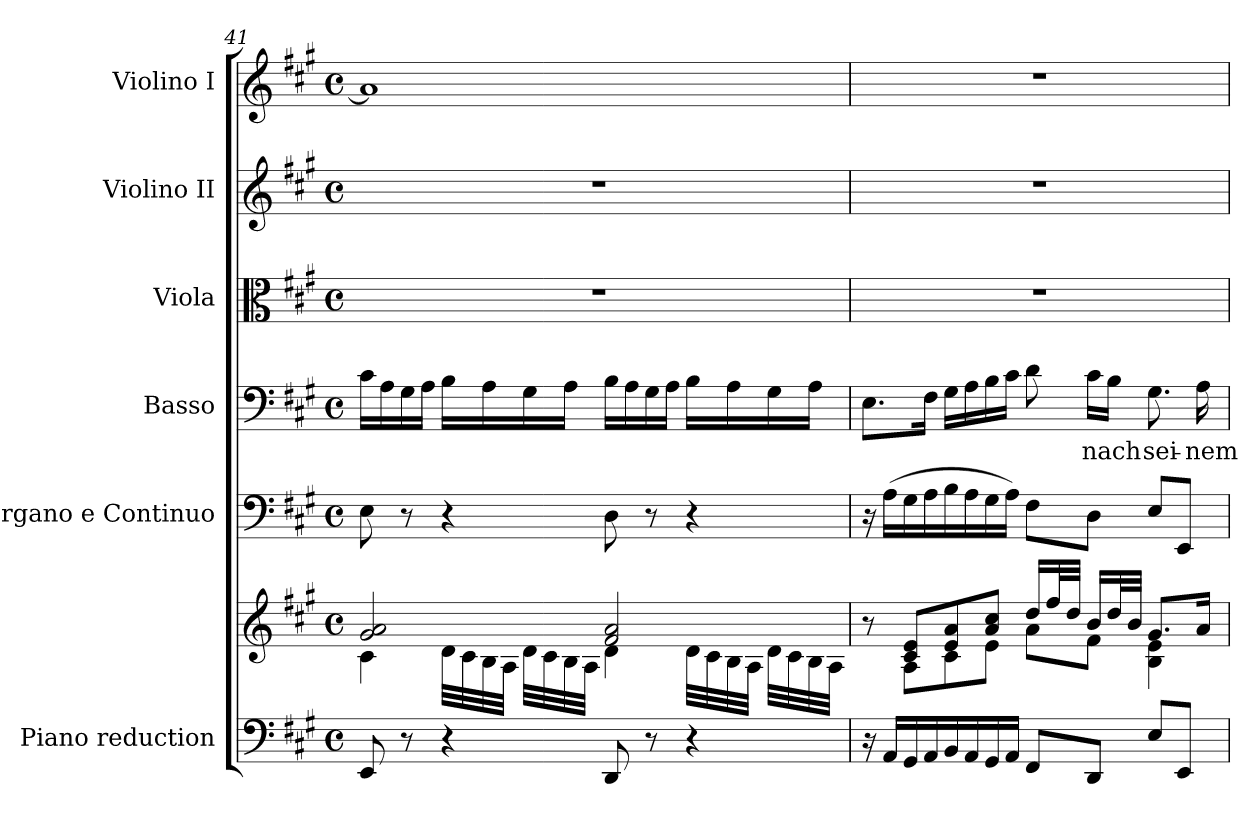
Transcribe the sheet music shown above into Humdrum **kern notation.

**kern	**kern	**kern	**kern	**text	**kern	**kern	**kern
*part6	*part6	*part5	*part4	*part4	*part3	*part2	*part1
*staff7	*staff6	*staff5	*staff4	*staff4	*staff3	*staff2	*staff1
*I"Piano reduction	*	*I"Organo e Continuo	*I"Basso	*	*I"Viola	*I"Violino II	*I"Violino I
*I'Pno	*	*	*	*	*I'Vla	*I'Vln	*I'Vln
!!LO:LB:g=z
*clefF4	*clefG2	*clefF4	*clefF4	*	*clefC3	*clefG2	*clefG2
*k[f#c#g#]	*k[f#c#g#]	*k[f#c#g#]	*k[f#c#g#]	*	*k[f#c#g#]	*k[f#c#g#]	*k[f#c#g#]
*M4/4	*M4/4	*M4/4	*M4/4	*	*M4/4	*M4/4	*M4/4
*met(c)	*met(c)	*met(c)	*met(c)	*	*met(c)	*met(c)	*met(c)
=41	=41	=41	=41	=41	=41	=41	=41
*	*^	*	*	*	*	*	*
8EE/	2g#/ 2a/	4c#\	8E\	16c#\LL	.	1r	1r	1a]
.	.	.	.	16A\	.	.	.	.
8r	.	.	8r	16G#\	.	.	.	.
.	.	.	.	16A\JJ	.	.	.	.
4r	.	32d\LLL	4r	16B\LL	.	.	.	.
.	.	32c#\	.	.	.	.	.	.
.	.	32B\	.	16A\	.	.	.	.
.	.	32A\JJJ	.	.	.	.	.	.
.	.	32d\LLL	.	16G#\	.	.	.	.
.	.	32c#\	.	.	.	.	.	.
.	.	32B\	.	16A\JJ	.	.	.	.
.	.	32A\JJJ	.	.	.	.	.	.
8DD/	2f#/ 2a/	4d\	8D\	16B\LL	.	.	.	.
.	.	.	.	16A\	.	.	.	.
8r	.	.	8r	16G#\	.	.	.	.
.	.	.	.	16A\JJ	.	.	.	.
4r	.	32d\LLL	4r	16B\LL	.	.	.	.
.	.	32c#\	.	.	.	.	.	.
.	.	32B\	.	16A\	.	.	.	.
.	.	32A\JJJ	.	.	.	.	.	.
.	.	32d\LLL	.	16G#\	.	.	.	.
.	.	32c#\	.	.	.	.	.	.
.	.	32B\	.	16A\JJ	.	.	.	.
.	.	32A\JJJ	.	.	.	.	.	.
=42	=42	=42	=42	=42	=42	=42	=42	=42
16r	8r	8ryy	16r	8.E\L	.	1r	1r	1r
16AA/LL	.	.	(>16A\LL	.	.	.	.	.
16GG#/	8c#/ 8e/L	8A\L	16G#\	.	.	.	.	.
16AA/	.	.	16A\	16F#\Jk	.	.	.	.
16BB/	8e/ 8a/	8c#\	16B\	16G#\LL	.	.	.	.
16AA/	.	.	16A\	16A\	.	.	.	.
16GG#/	8a/ 8cc#/J	8e\J	16G#\	16B\	.	.	.	.
16AA/JJ	.	.	16A\JJ)	16c#\JJ	.	.	.	.
8FF#/L	16dd/LL	8a\L	8F#\L	8d\	.	.	.	.
.	32ff#/L	.	.	.	.	.	.	.
.	32dd/JJJ	.	.	.	.	.	.	.
!	!	!	!	!	!LO:LY:b	!	!	!
8DD/J	16b/LL	8f#\J	8D\J	16c#\LL	nach	.	.	.
.	32dd/L	.	.	16B\JJ	.	.	.	.
.	32b/JJJ	.	.	.	.	.	.	.
!	!	!	!	!	!LO:LY:b	!	!	!
8E/L	8.g#/L	4B\ 4e\	8E/L	8.G#\	sei-	.	.	.
8EE/J	.	.	8EE/J	.	.	.	.	.
!	!	!	!	!	!LO:LY:b	!	!	!
.	16a/Jk	.	.	16A\	-nem-	.	.	.
*	*v	*v	*	*	*	*	*	*
=	=	=	=	=	=	=	=
*-	*-	*-	*-	*-	*-	*-	*-
